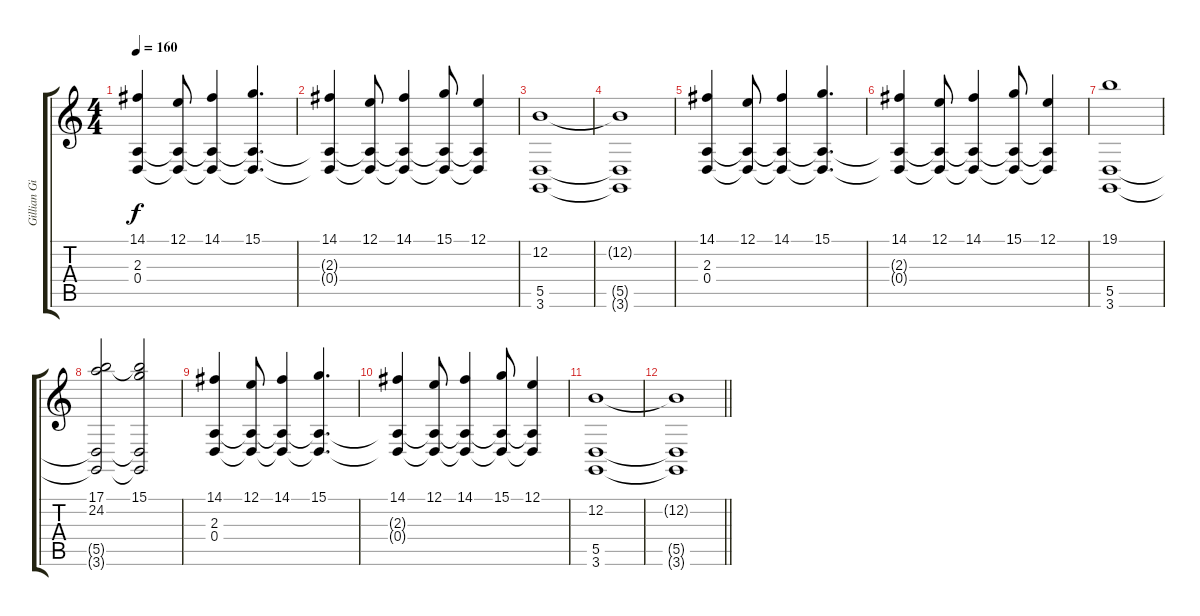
\track ("Gillian Gilbert" "Gillian Gi") {instrument synthstrings1}
\staff {score tabs}
\tuning (E4 B3 G3 D3 A2 E2) {hide}
\ts (4 4)
\tempo 160
\clef g2
\ks c
(14.1 2.3 0.4).4{dy f} (12.1 2.3{t} 0.4{t}).8 (14.1 2.3{t} 0.4{t}).4 (15.1 2.3{t} 0.4{t}).4{d} |
(14.1 2.3{t} 0.4{t}).4 (12.1 2.3{t} 0.4{t}).8 (14.1 2.3{t} 0.4{t}).4 (15.1 2.3{t} 0.4{t}).8 (12.1 2.3{t} 0.4{t}).4 |
(12.2 5.5 3.6).1 |
(12.2{t} 5.5{t} 3.6{t}).1 |
(14.1 2.3 0.4).4 (12.1 2.3{t} 0.4{t}).8 (14.1 2.3{t} 0.4{t}).4 (15.1 2.3{t} 0.4{t}).4{d} |
(14.1 2.3{t} 0.4{t}).4 (12.1 2.3{t} 0.4{t}).8 (14.1 2.3{t} 0.4{t}).4 (15.1 2.3{t} 0.4{t}).8 (12.1 2.3{t} 0.4{t}).4 |
(19.1 5.5 3.6).1 |
(17.1 24.2 5.5{t} 3.6{t}).2 (15.1 24.2{t} 5.5{t} 3.6{t}).2 |
(14.1 2.3 0.4).4 (12.1 2.3{t} 0.4{t}).8 (14.1 2.3{t} 0.4{t}).4 (15.1 2.3{t} 0.4{t}).4{d} |
(14.1 2.3{t} 0.4{t}).4 (12.1 2.3{t} 0.4{t}).8 (14.1 2.3{t} 0.4{t}).4 (15.1 2.3{t} 0.4{t}).8 (12.1 2.3{t} 0.4{t}).4 |
(12.2 5.5 3.6).1 |
\barLineRight lightlight
(12.2{t} 5.5{t} 3.6{t}).1
